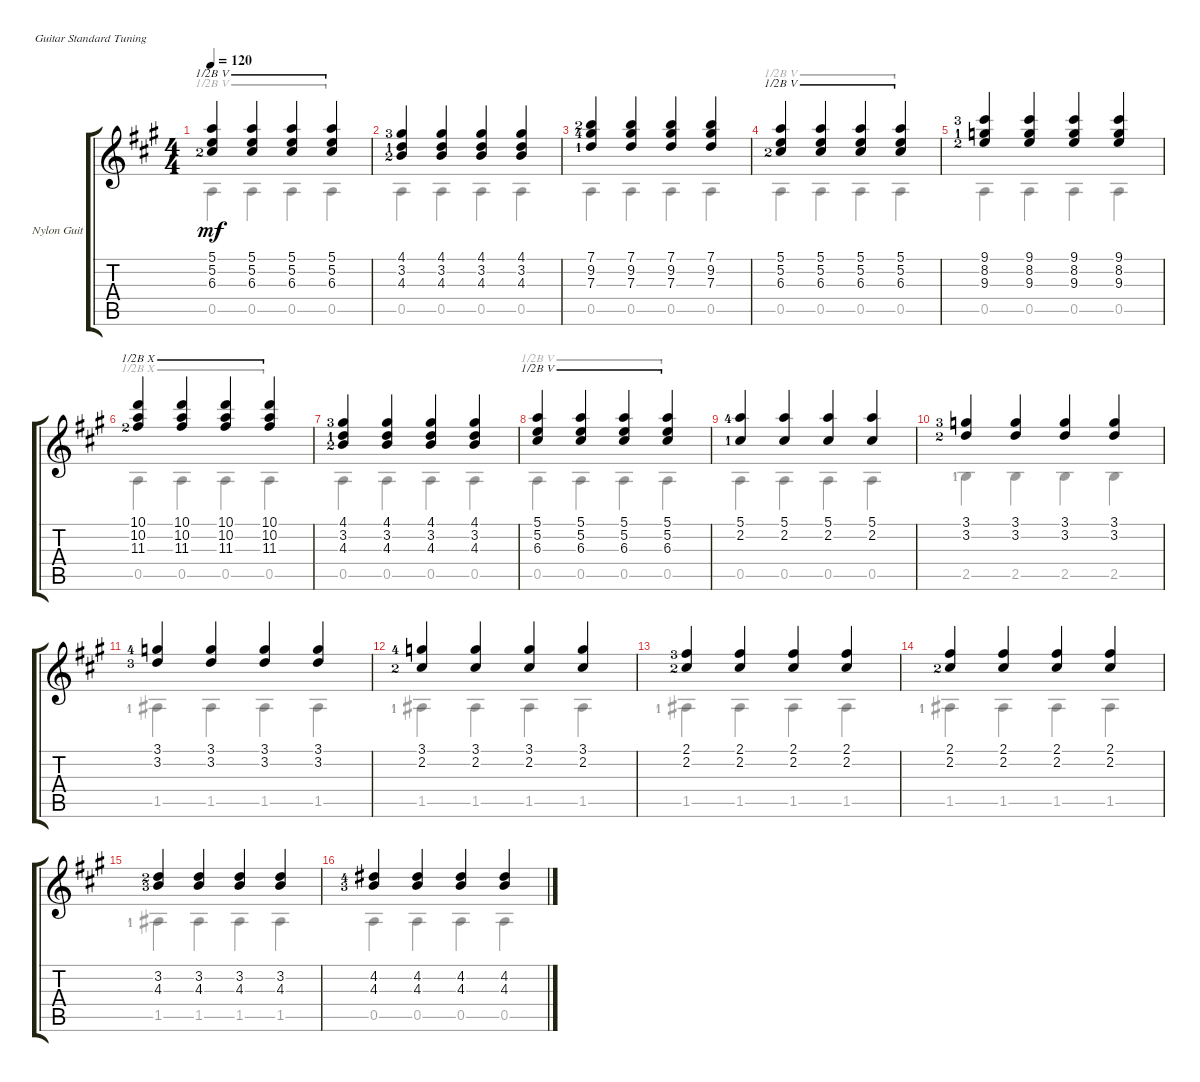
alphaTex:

\defaultSystemsLayout 4
\bracketExtendMode groupsimilarinstruments
\firstSystemTrackNameOrientation horizontal
\otherSystemsTrackNameOrientation horizontal
\track ("Nylon Guitar" "Nylon Guit") {instrument acousticguitarsteel}
\staff {score tabs}
\tuning (E4 B3 G3 D3 A2 E2)
\voice
\ts (4 4)
\tempo 120
\clef g2
\scale
0.283375
\ks a
(5.1 5.2 6.3{lf 3}).4{dy mf instrument acousticguitarsteel barre (5 half)} (5.1 5.2 6.3).4{barre (5 half)} (6.3 5.1 5.2).4{barre (5 half)} (6.3 5.2 5.1).4{barre (5 half)} |
\scale
0.18262 (4.1{lf 4} 3.2{lf 2} 4.3{lf 3}).4 (4.1 3.2 4.3).4 (4.3 3.2 4.1).4 (4.1 3.2 4.3).4 |
\scale
0.18262 (7.1{lf 3} 9.2{lf 5} 7.3{lf 2}).4 (9.2 7.1 7.3).4 (7.1 9.2 7.3).4 (9.2 7.1 7.3).4 |
\scale
0.18262 (5.1 5.2 6.3{lf 3}).4{barre (5 half)} (5.1 5.2 6.3).4{barre (5 half)} (6.3 5.2 5.1).4{barre (5 half)} (5.1 5.2 6.3).4{barre (5 half)} |
(9.1{lf 4} 8.2{lf 2} 9.3{lf 3}).4 (9.3 8.2 9.1).4 (9.3 8.2 9.1).4 (9.3 8.2 9.1).4 |
(10.1 10.2 11.3{lf 3}).4{barre (10 half)} (10.1 10.2 11.3).4{barre (10 half)} (10.1 10.2 11.3).4{barre (10 half)} (10.1 10.2 11.3).4{barre (10 half)} |
(4.1{lf 4} 3.2{lf 2} 4.3{lf 3}).4 (4.3 3.2 4.1).4 (4.1 3.2 4.3).4 (4.3 3.2 4.1).4 |
(5.1 5.2 6.3).4{barre (5 half)} (6.3 5.2 5.1).4{barre (5 half)} (5.1 5.2 6.3).4{barre (5 half)} (6.3 5.2 5.1).4{barre (5 half)} |
(5.1{lf 5} 2.2{lf 2}).4 (5.1 2.2).4 (5.1 2.2).4 (5.1 2.2).4 |
(3.1{lf 4} 3.2{lf 3}).4 (3.1 3.2).4 (3.1 3.2).4 (3.1 3.2).4 |
(3.1{lf 5} 3.2{lf 4}).4 (3.1 3.2).4 (3.1 3.2).4 (3.1 3.2).4 |
(3.1{lf 5} 2.2{lf 3}).4 (3.1 2.2).4 (3.1 2.2).4 (3.1 2.2).4 |
(2.1{lf 4} 2.2{lf 3}).4 (2.1 2.2).4 (2.1 2.2).4 (2.1 2.2).4 |
(2.1 2.2{lf 3}).4 (2.1 2.2).4 (2.1 2.2).4 (2.1 2.2).4 |
(3.2{lf 3} 4.3{lf 4}).4 (3.2 4.3).4 (3.2 4.3).4 (3.2 4.3).4 |
(4.2{lf 5} 4.3{lf 4}).4 (4.3 4.2).4 (4.3 4.2).4 (4.3 4.2).4
\voice
\clef g2
\ottava regular
\simile none
\scale
0.283375
\ks a
0.5.4{dy mf barre (5 half)} 0.5.4{barre (5 half)} 0.5.4{barre (5 half)} 0.5.4{barre (5 half)} |
\scale
0.18262 0.5.4 0.5.4 0.5.4 0.5.4 |
\scale
0.18262 0.5.4 0.5.4 0.5.4 0.5.4 |
\scale
0.18262 0.5.4{barre (5 half)} 0.5.4{barre (5 half)} 0.5.4{barre (5 half)} 0.5.4{barre (5 half)} |
0.5.4 0.5.4 0.5.4 0.5.4 |
0.5.4{barre (10 half)} 0.5.4{barre (10 half)} 0.5.4{barre (10 half)} 0.5.4{barre (10 half)} |
0.5.4 0.5.4 0.5.4 0.5.4 |
0.5.4{barre (5 half)} 0.5.4{barre (5 half)} 0.5.4{barre (5 half)} 0.5.4{barre (5 half)} |
0.5.4 0.5.4 0.5.4 0.5.4 |
2.5{lf 2}.4 2.5.4 2.5.4 2.5.4 |
1.5{lf 2}.4 1.5.4 1.5.4 1.5.4 |
1.5{lf 2}.4 1.5.4 1.5.4 1.5.4 |
1.5{lf 2}.4 1.5.4 1.5.4 1.5.4 |
1.5{lf 2}.4 1.5.4 1.5.4 1.5.4 |
1.5{lf 2}.4 1.5.4 1.5.4 1.5.4 |
0.5.4 0.5.4 0.5.4 0.5.4
